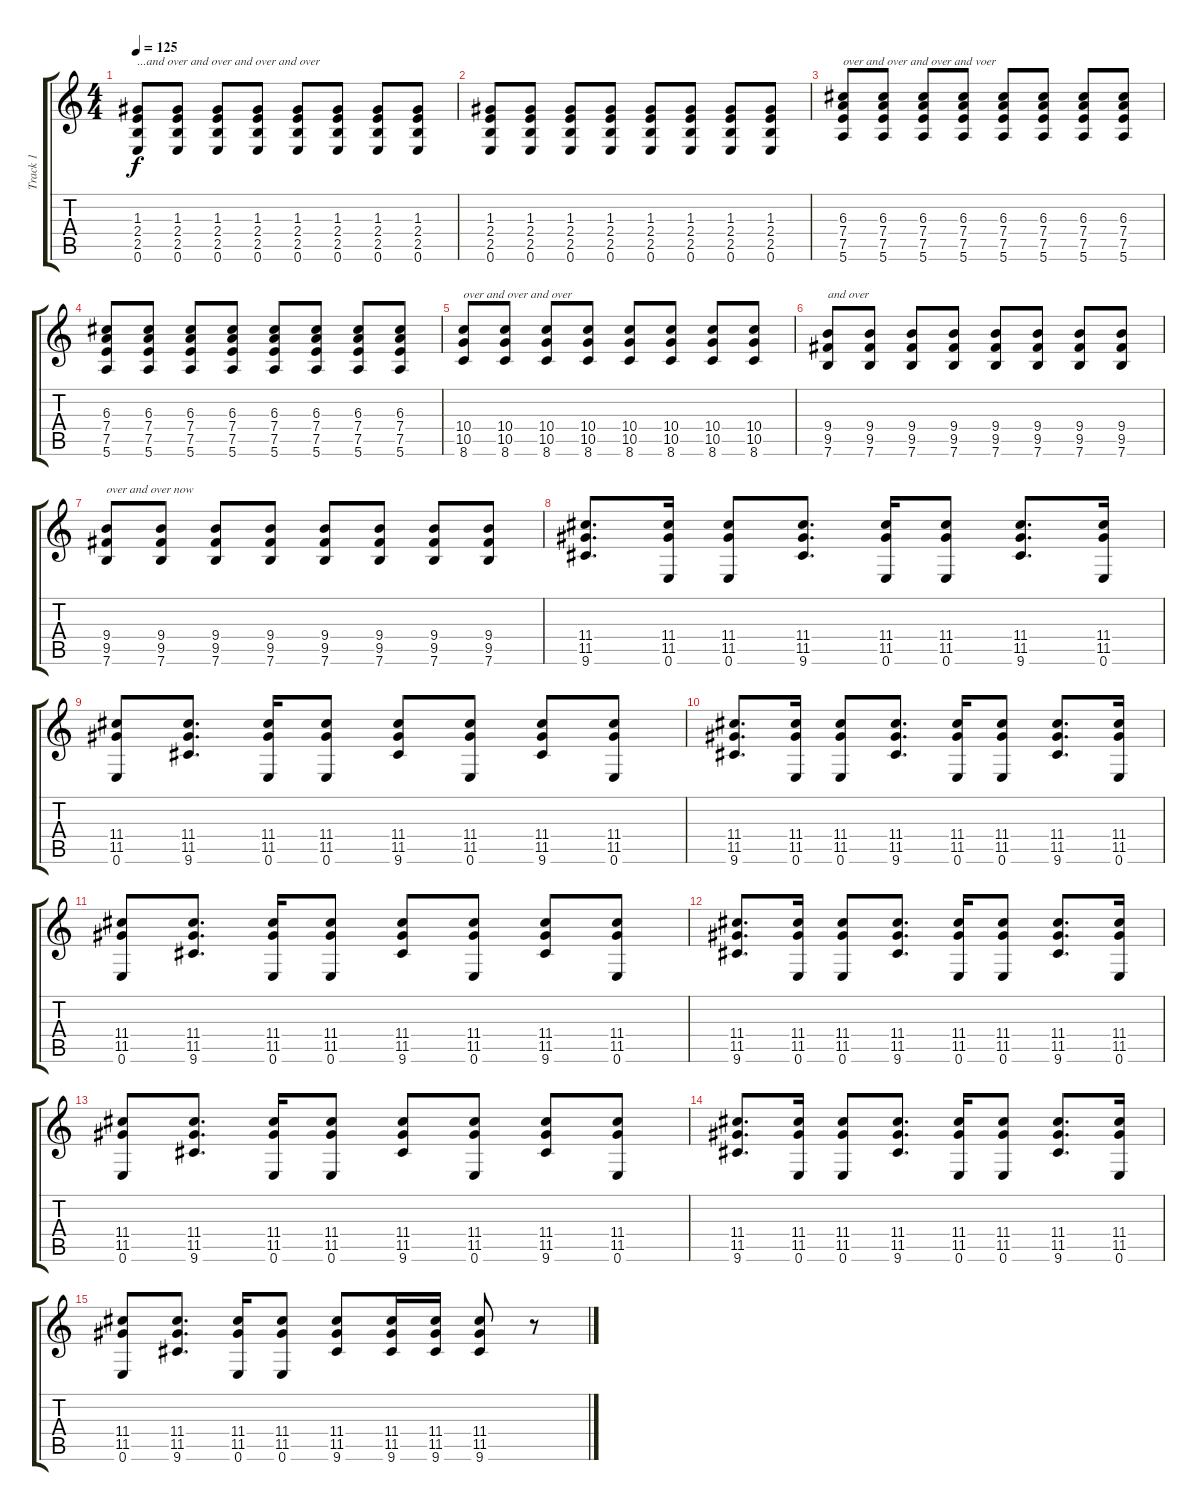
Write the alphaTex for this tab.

\track ("Track 1" "Track 1") {instrument acousticguitarsteel}
\staff {score tabs}
\tuning (E4 B3 G3 D3 A2 E2) {hide}
\ts (4 4)
\tempo 125
\clef g2
\ks c
(1.3 2.4 2.5 0.6).8{txt "...and over and over and over and over" dy f} (1.3 2.4 2.5 0.6).8 (1.3 2.4 2.5 0.6).8 (1.3 2.4 2.5 0.6).8 (1.3 2.4 2.5 0.6).8 (1.3 2.4 2.5 0.6).8 (1.3 2.4 2.5 0.6).8 (1.3 2.4 2.5 0.6).8 |
(1.3 2.4 2.5 0.6).8 (1.3 2.4 2.5 0.6).8 (1.3 2.4 2.5 0.6).8 (1.3 2.4 2.5 0.6).8 (1.3 2.4 2.5 0.6).8 (1.3 2.4 2.5 0.6).8 (1.3 2.4 2.5 0.6).8 (1.3 2.4 2.5 0.6).8 |
(6.3 7.4 7.5 5.6).8{txt "over and over and over and voer"} (6.3 7.4 7.5 5.6).8 (6.3 7.4 7.5 5.6).8 (6.3 7.4 7.5 5.6).8 (6.3 7.4 7.5 5.6).8 (6.3 7.4 7.5 5.6).8 (6.3 7.4 7.5 5.6).8 (6.3 7.4 7.5 5.6).8 |
(6.3 7.4 7.5 5.6).8 (6.3 7.4 7.5 5.6).8 (6.3 7.4 7.5 5.6).8 (6.3 7.4 7.5 5.6).8 (6.3 7.4 7.5 5.6).8 (6.3 7.4 7.5 5.6).8 (6.3 7.4 7.5 5.6).8 (6.3 7.4 7.5 5.6).8 |
(10.4 10.5 8.6).8{txt "over and over and over"} (10.4 10.5 8.6).8 (10.4 10.5 8.6).8 (10.4 10.5 8.6).8 (10.4 10.5 8.6).8 (10.4 10.5 8.6).8 (10.4 10.5 8.6).8 (10.4 10.5 8.6).8 |
(9.4 9.5 7.6).8{txt "and over"} (9.4 9.5 7.6).8 (9.4 9.5 7.6).8 (9.4 9.5 7.6).8 (9.4 9.5 7.6).8 (9.4 9.5 7.6).8 (9.4 9.5 7.6).8 (9.4 9.5 7.6).8 |
(9.4 9.5 7.6).8{txt "over and over now"} (9.4 9.5 7.6).8 (9.4 9.5 7.6).8 (9.4 9.5 7.6).8 (9.4 9.5 7.6).8 (9.4 9.5 7.6).8 (9.4 9.5 7.6).8 (9.4 9.5 7.6).8 |
(11.4 11.5 9.6).8{d volume 16} (11.4 11.5 0.6).16 (11.4 11.5 0.6).8 (11.4 11.5 9.6).8{d} (11.4 11.5 0.6).16 (11.4 11.5 0.6).8 (11.4 11.5 9.6).8{d} (11.4 11.5 0.6).16 |
(11.4 11.5 0.6).8 (11.4 11.5 9.6).8{d} (11.4 11.5 0.6).16 (11.4 11.5 0.6).8 (11.4 11.5 9.6).8 (11.4 11.5 0.6).8 (11.4 11.5 9.6).8 (11.4 11.5 0.6).8 |
(11.4 11.5 9.6).8{d} (11.4 11.5 0.6).16 (11.4 11.5 0.6).8 (11.4 11.5 9.6).8{d} (11.4 11.5 0.6).16 (11.4 11.5 0.6).8 (11.4 11.5 9.6).8{d} (11.4 11.5 0.6).16 |
(11.4 11.5 0.6).8 (11.4 11.5 9.6).8{d} (11.4 11.5 0.6).16 (11.4 11.5 0.6).8 (11.4 11.5 9.6).8 (11.4 11.5 0.6).8 (11.4 11.5 9.6).8 (11.4 11.5 0.6).8 |
(11.4 11.5 9.6).8{d} (11.4 11.5 0.6).16 (11.4 11.5 0.6).8 (11.4 11.5 9.6).8{d} (11.4 11.5 0.6).16 (11.4 11.5 0.6).8 (11.4 11.5 9.6).8{d} (11.4 11.5 0.6).16 |
(11.4 11.5 0.6).8 (11.4 11.5 9.6).8{d} (11.4 11.5 0.6).16 (11.4 11.5 0.6).8 (11.4 11.5 9.6).8 (11.4 11.5 0.6).8 (11.4 11.5 9.6).8 (11.4 11.5 0.6).8 |
(11.4 11.5 9.6).8{d} (11.4 11.5 0.6).16 (11.4 11.5 0.6).8 (11.4 11.5 9.6).8{d} (11.4 11.5 0.6).16 (11.4 11.5 0.6).8 (11.4 11.5 9.6).8{d} (11.4 11.5 0.6).16 |
(11.4 11.5 0.6).8 (11.4 11.5 9.6).8{d} (11.4 11.5 0.6).16 (11.4 11.5 0.6).8 (11.4 11.5 9.6).8 (11.4 11.5 9.6).16 (11.4 11.5 9.6).16 (11.4 11.5 9.6).8 r.8
